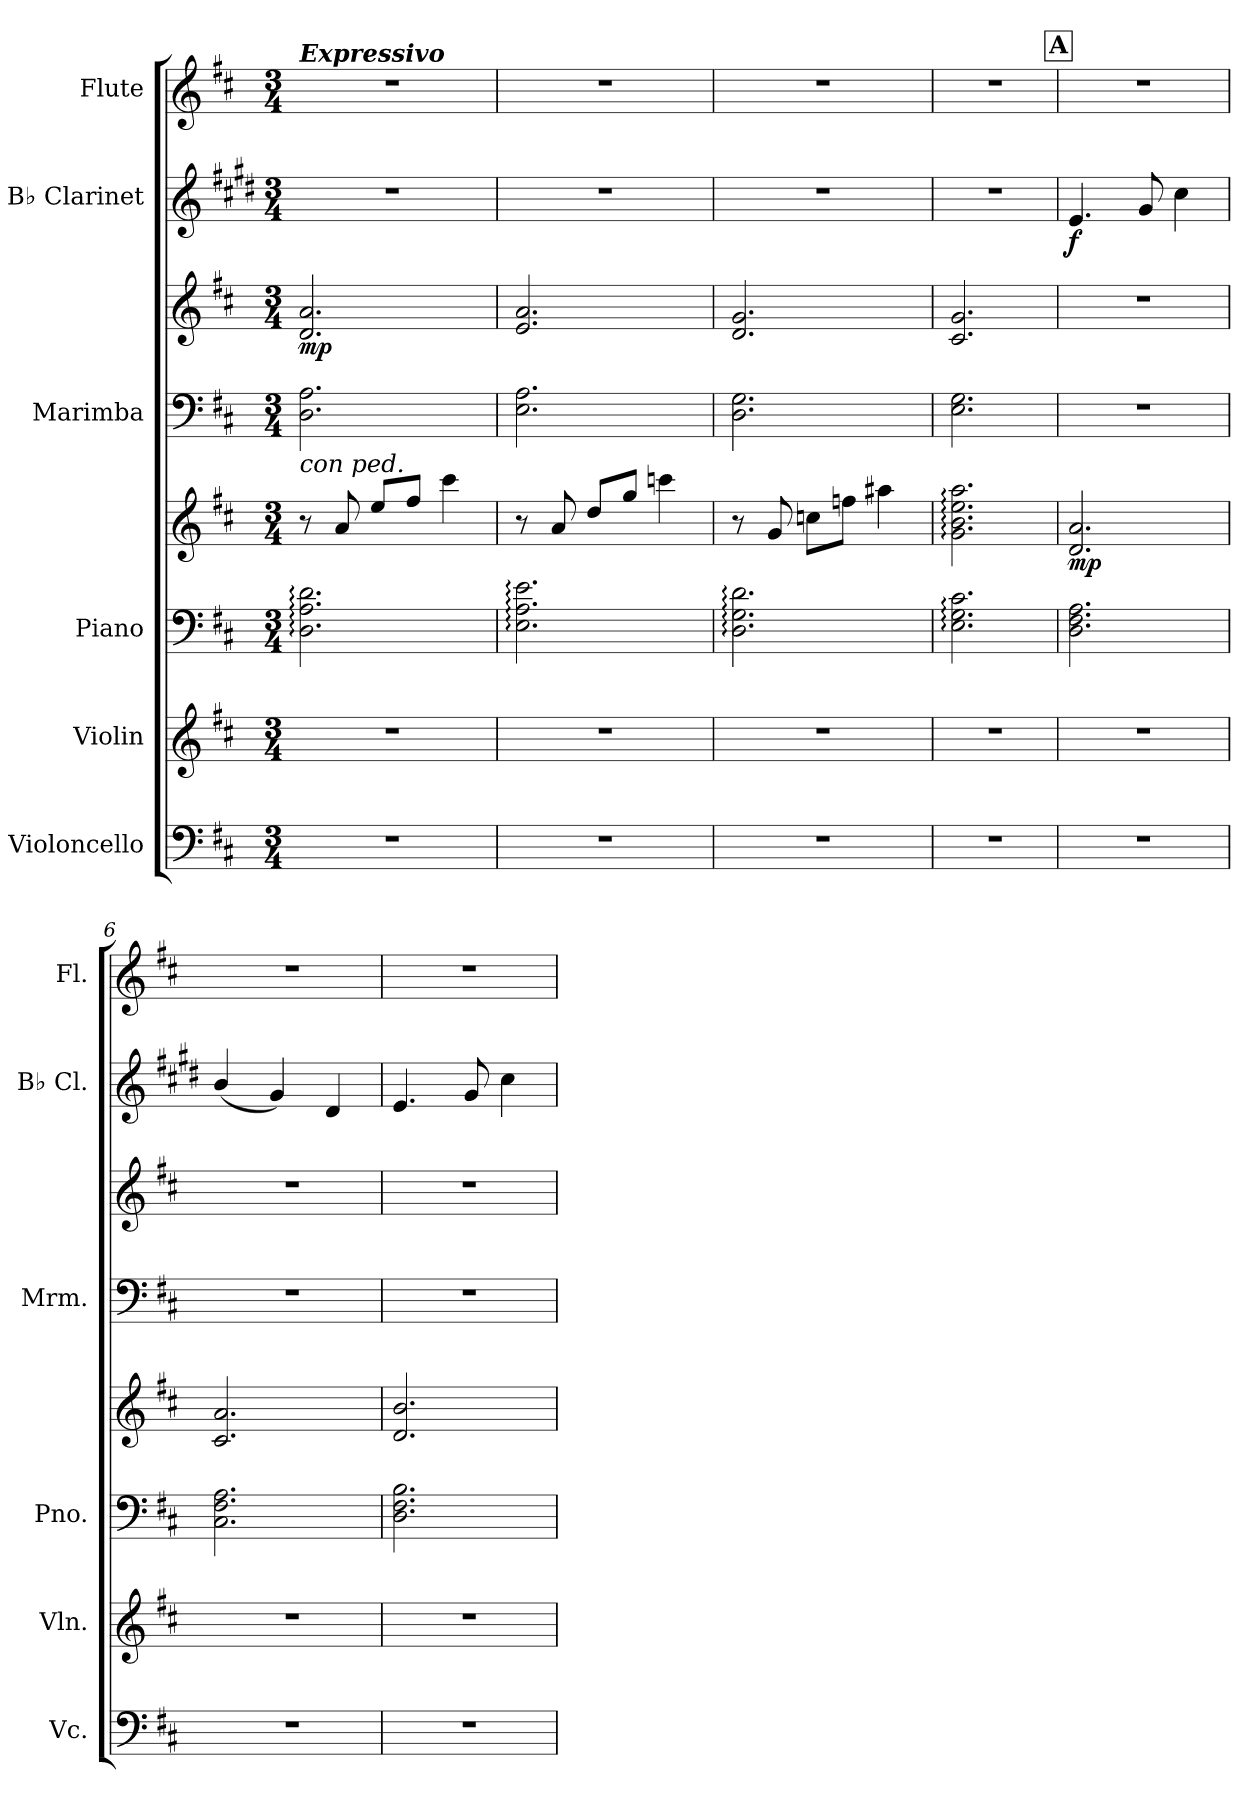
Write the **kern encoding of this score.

**kern	**kern	**kern	**kern	**dynam	**kern	**kern	**dynam	**kern	**dynam	**kern
*part6	*part5	*part4	*part4	*part4	*part3	*part3	*part3	*part2	*part2	*part1
*staff8	*staff7	*staff6	*staff5	*staff5/6	*staff4	*staff3	*staff3/4	*staff2	*staff2	*staff1
*I"Violoncello	*I"Violin	*I"Piano	*	*	*I"Marimba	*	*	*I"B♭ Clarinet	*	*I"Flute
*I'Vc.	*I'Vln.	*I'Pno.	*	*	*I'Mrm.	*	*	*I'B♭ Cl.	*	*I'Fl.
*clefF4	*clefG2	*clefF4	*clefG2	*	*clefF4	*clefG2	*	*clefG2	*	*clefG2
*	*	*	*	*	*	*	*	*ITrd1c2	*	*
*k[f#c#]	*k[f#c#]	*k[f#c#]	*k[f#c#]	*	*k[f#c#]	*k[f#c#]	*	*k[f#c#]	*	*k[f#c#]
*M3/4	*M3/4	*M3/4	*M3/4	*	*M3/4	*M3/4	*	*M3/4	*	*M3/4
*MM80	*MM80	*MM80	*MM80	*	*MM80	*MM80	*	*MM80	*	*MM80
=1	=1	=1	=1	=1	=1	=1	=1	=1	=1	=1
!	!	!	!	!	!	!	!	!	!	!LO:TX:a:Bi:t=Expressivo
!	!	!	!LO:TX:a:i:t=con ped.	!	!	!	!	!	!	!
!	!	!	!	!	!	!	!LO:DY:b	!	!	!
2.r	2.r	2.D\: 2.A\: 2.d\:	8r	.	2.D\ 2.A\	2.d/ 2.a/	mp	2.r	.	2.r
.	.	.	8a/	.	.	.	.	.	.	.
.	.	.	8ee/L	.	.	.	.	.	.	.
.	.	.	8ff#/J	.	.	.	.	.	.	.
.	.	.	4ccc#\	.	.	.	.	.	.	.
=2	=2	=2	=2	=2	=2	=2	=2	=2	=2	=2
2.r	2.r	2.E\: 2.A\: 2.e\:	8r	.	2.E\ 2.A\	2.e/ 2.a/	.	2.r	.	2.r
.	.	.	8a/	.	.	.	.	.	.	.
.	.	.	8dd/L	.	.	.	.	.	.	.
.	.	.	8gg/J	.	.	.	.	.	.	.
.	.	.	4cccn\	.	.	.	.	.	.	.
=3	=3	=3	=3	=3	=3	=3	=3	=3	=3	=3
2.r	2.r	2.D\: 2.G\: 2.d\:	8r	.	2.D\ 2.G\	2.d/ 2.g/	.	2.r	.	2.r
.	.	.	8g/	.	.	.	.	.	.	.
.	.	.	8ccn\L	.	.	.	.	.	.	.
.	.	.	8ffn\J	.	.	.	.	.	.	.
.	.	.	4aa#X\	.	.	.	.	.	.	.
=4	=4	=4	=4	=4	=4	=4	=4	=4	=4	=4
2.r	2.r	2.E\: 2.G\: 2.c#\:	2.g\: 2.b\: 2.ee\: 2.aa\:	.	2.E\ 2.G\	2.c#/ 2.g/	.	2.r	.	2.r
!!LO:REH:place=s1:a:B:fs=14:t=A
=5	=5	=5	=5	=5	=5	=5	=5	=5	=5	=5
!	!	!	!	!LO:DY:b	!	!	!	!	!LO:DY:b	!
2.r	2.r	2.D\ 2.F#\ 2.A\	2.d/ 2.a/	mp	2.r	2.r	.	4.d/	f	2.r
.	.	.	.	.	.	.	.	8f#/	.	.
.	.	.	.	.	.	.	.	4b\	.	.
=6	=6	=6	=6	=6	=6	=6	=6	=6	=6	=6
2.r	2.r	2.C#\ 2.F#\ 2.A\	2.c#/ 2.a/	.	2.r	2.r	.	(4a/	.	2.r
.	.	.	.	.	.	.	.	4f#/)	.	.
.	.	.	.	.	.	.	.	4c#/	.	.
=7	=7	=7	=7	=7	=7	=7	=7	=7	=7	=7
2.r	2.r	2.D\ 2.F#\ 2.B\	2.d/ 2.b/	.	2.r	2.r	.	4.d/	.	2.r
.	.	.	.	.	.	.	.	8f#/	.	.
.	.	.	.	.	.	.	.	4b\	.	.
=	=	=	=	=	=	=	=	=	=	=
*-	*-	*-	*-	*-	*-	*-	*-	*-	*-	*-
